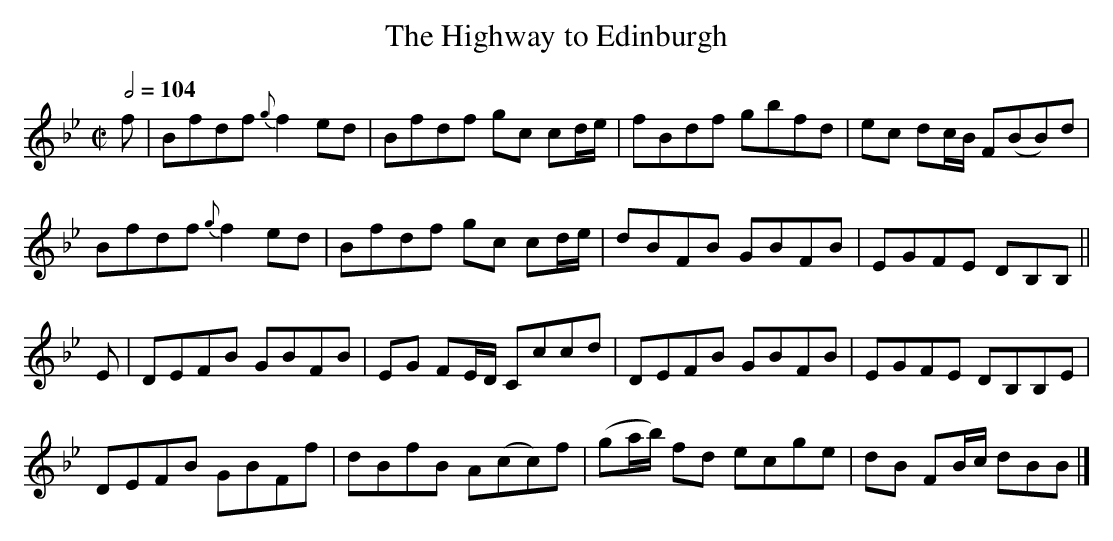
X:1
T:The Highway to Edinburgh
M:C|
L:1/8
Q:1/2=104
K:Bb
f|Bfdf {g}f2ed|Bfdf     gc cd/e/| fBdf      gbfd|ec dc/B/ F(BB)d|
  Bfdf {g}f2ed|Bfdf     gc cd/e/| dBFB      GBFB|EGFE     DB,B,||
E|DEFB    GBFB|EG FE/D/ Cccd    | DEFB      GBFB|EGFE     DB,B,E|
  DEFB    GBFf|dBfB     A(cc)f  |(ga/b/) fd ecge|dB FB/c/ dBB  |]
